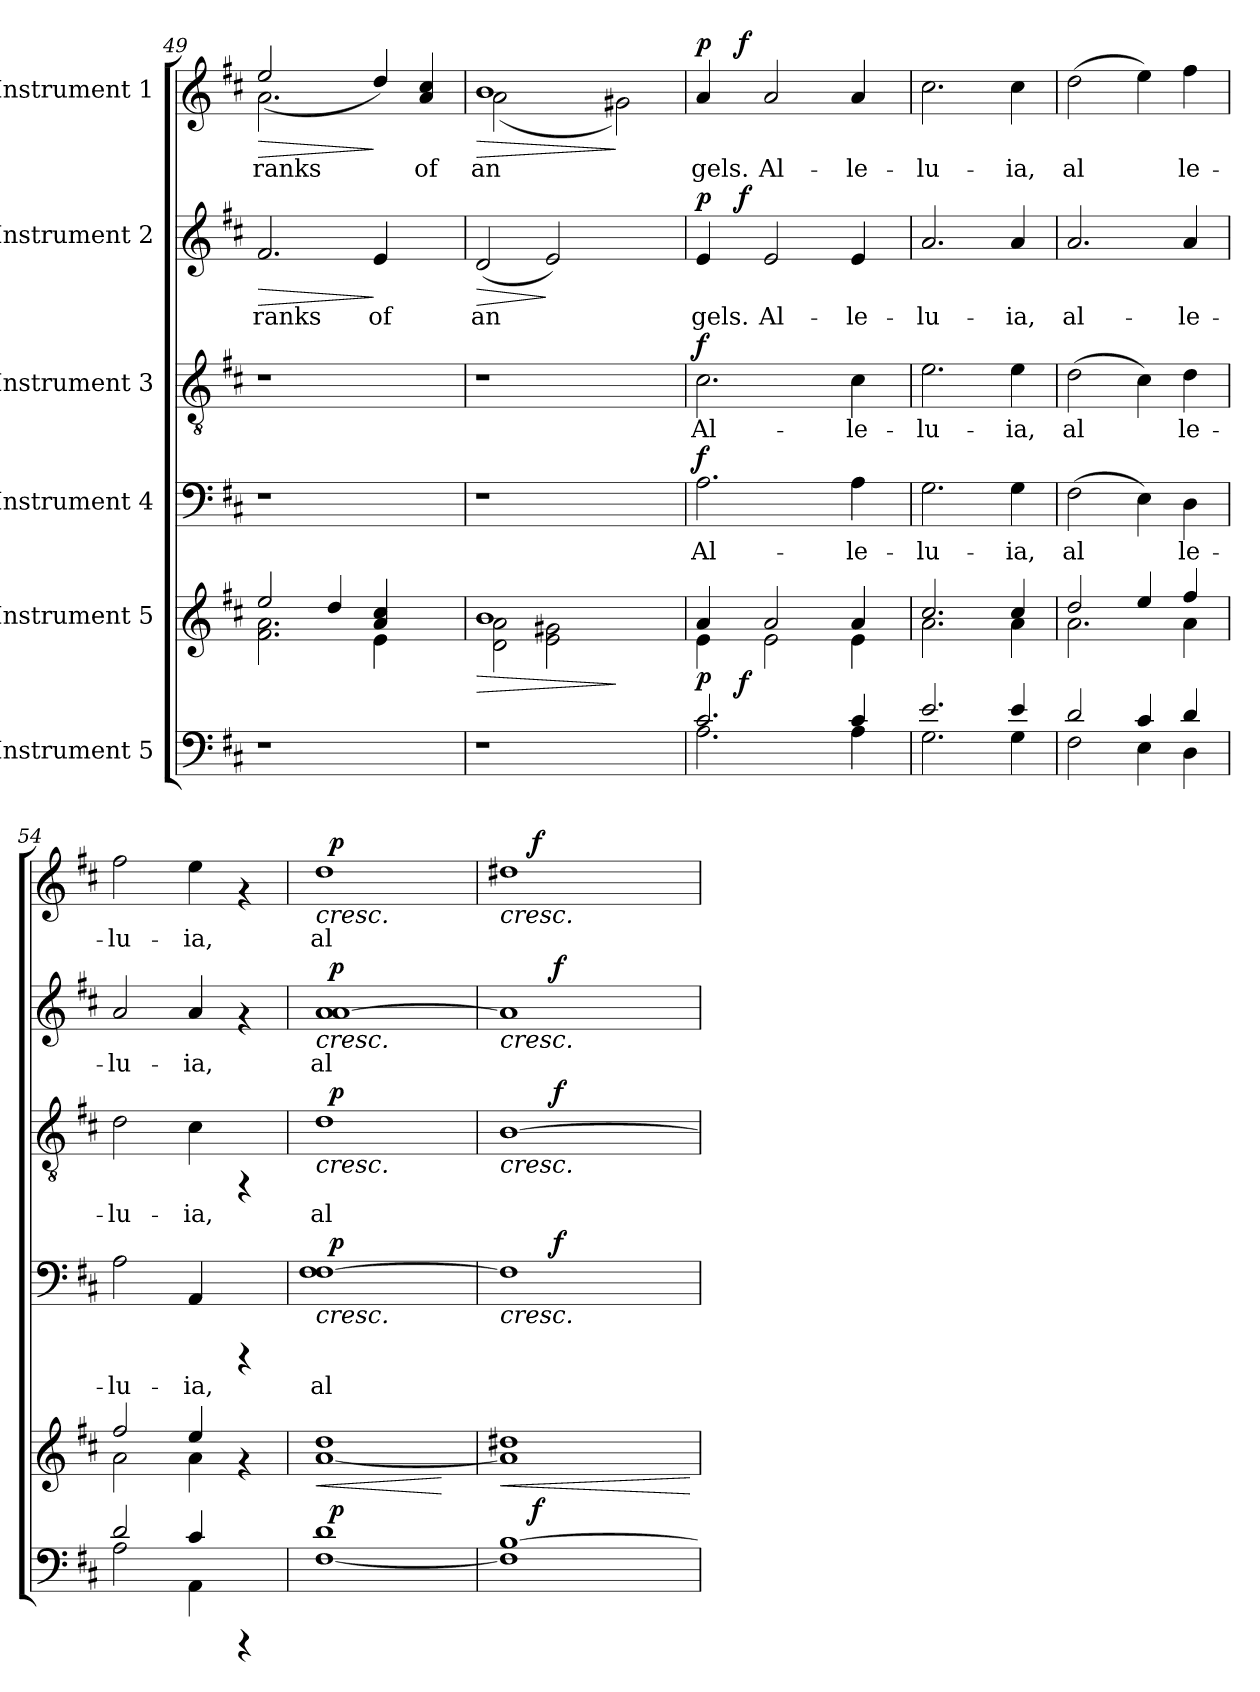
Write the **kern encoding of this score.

**kern	**dynam	**kern	**dynam	**kern	**text	**dynam	**kern	**text	**dynam	**kern	**text	**dynam	**kern	**text	**dynam
*part6	*part6	*part5	*part5	*part4	*part4	*part4	*part3	*part3	*part3	*part2	*part2	*part2	*part1	*part1	*part1
*staff6	*staff6	*staff5	*staff5	*staff4	*staff4	*staff4	*staff3	*staff3	*staff3	*staff2	*staff2	*staff2	*staff1	*staff1	*staff1
*I"Instrument 5	*	*I"Instrument 5	*	*I"Instrument 4	*	*	*I"Instrument 3	*	*	*I"Instrument 2	*	*	*I"Instrument 1	*	*
!!LO:PB:g=z
*clefF4	*	*clefG2	*	*clefF4	*	*	*clefGv2	*	*	*clefG2	*	*	*clefG2	*	*
*k[f#c#]	*	*k[f#c#]	*	*k[f#c#]	*	*	*k[f#c#]	*	*	*k[f#c#]	*	*	*k[f#c#]	*	*
*D:	*	*D:	*	*D:	*	*	*D:	*	*	*D:	*	*	*D:	*	*
=49	=49	=49	=49	=49	=49	=49	=49	=49	=49	=49	=49	=49	=49	=49	=49
*	*	*^	*	*	*	*	*	*	*	*	*	*	*	*	*
!	!	!	!	!	!	!	!	!	!	!	!	!LO:LY:b	!LO:HP:b	!	!LO:LY:b	!LO:HP:b
*	*	*	*	*	*	*	*	*	*	*	*	*	*	*^	*	*
1r	.	2ee/	2.f#\ 2.a\	.	1r	.	.	1r	.	.	2.f#/	ranks	>	2.a\	(>2ee/	ranks	>
.	.	4dd/	.	.	.	.	.	.	.	.	.	.	.	.	2.ryy	.	.
!	!	!	!	!	!	!	!	!	!	!	!	!LO:LY:b	!	!	!	!LO:LY:b	!
.	.	4cc#/ 4a/	4e\	.	.	.	.	.	.	.	4e/	of	]	4dd/)	.	.	]
!	!	!	!	!	!	!	!	!	!	!	!	!	!	!	!	!LO:LY:b	!
4ryy	.	4ryy	4ryy	.	4ryy	.	.	4ryy	.	.	4ryy	.	.	4cc#/ 4a/	.	of	.
=50	=50	=50	=50	=50	=50	=50	=50	=50	=50	=50	=50	=50	=50	=50	=50	=50	=50
!	!	!	!	!LO:HP:b	!	!	!	!	!	!	!	!LO:LY:b	!LO:HP:b	!	!	!LO:LY:b	!LO:HP:b
1r	.	1b	2d\ 2a\	>	1r	.	.	1r	.	.	(<2d/	an-	>	1b	(<2a\	an-	>
!	!	!	!	!	!	!	!	!	!	!	!	!LO:LY:b	!	!	!	!	!
.	.	.	2e\ 2g#X\	.	.	.	.	.	.	.	2e/)	--	]	.	1ryy	.	.
!	!	!	!	!	!	!	!	!	!	!	!	!	!	!	!	!LO:LY:b	!
2ryy	.	2ryy	2ryy	]	2ryy	.	.	2ryy	.	.	2ryy	.	.	2g#X\)	.	--	]
=51	=51	=51	=51	=51	=51	=51	=51	=51	=51	=51	=51	=51	=51	=51	=51	=51	=51
*^	*	*	*	*	*	*	*	*	*	*	*	*	*	*	*	*	*
!	!	!LO:DY:a	!	!	!	!	!LO:LY:b	!LO:DY:a	!	!LO:LY:b	!LO:DY:a	!	!LO:LY:b	!LO:DY:a	!	!	!LO:LY:b	!LO:DY:a
*	*	*	*	*^	*	*	*	*	*	*	*	*^	*	*	*	*	*	*
2.c#/	2.A\	p	4a/	4e\	8ryy	.	2.A\	Al-	f	2.c#\	Al-	f	4e/	8ryy	-gels.	p	4a/	8ryy	-gels.	p
.	.	.	.	.	32ryy	.	.	.	.	.	.	.	.	32ryy	.	.	.	32ryy	.	.
!	!	!	!	!	!	!LO:DY:b	!	!	!	!	!	!	!	!	!	!LO:DY:a	!	!	!	!LO:DY:a
.	.	.	.	.	2ryy	f	.	.	.	.	.	.	.	2ryy	.	f	.	2ryy	.	f
!	!	!	!	!	!	!	!	!	!	!	!	!	!	!	!LO:LY:b	!	!	!	!LO:LY:b	!
.	.	.	2a/	2e\	.	.	.	.	.	.	.	.	2e/	.	Al-	.	2a/	.	Al-	.
.	.	.	.	.	4ryy	.	.	.	.	.	.	.	.	4ryy	.	.	.	4ryy	.	.
!	!	!	!	!	!	!	!	!LO:LY:b	!	!	!LO:LY:b	!	!	!	!LO:LY:b	!	!	!	!LO:LY:b	!
4c#/	4A\	.	4a/	4e\	.	.	4A\	-le-	.	4c#\	-le-	.	4e/	.	-le-	.	4a/	.	-le-	.
.	.	.	.	.	16.ryy	.	.	.	.	.	.	.	.	16.ryy	.	.	.	16.ryy	.	.
=52	=52	=52	=52	=52	=52	=52	=52	=52	=52	=52	=52	=52	=52	=52	=52	=52	=52	=52	=52	=52
!	!	!	!	!	!	!	!	!LO:LY:b	!	!	!LO:LY:b	!	!	!	!LO:LY:b	!	!	!	!LO:LY:b	!
*	*	*	*	*	*	*	*	*	*	*	*	*	*v	*v	*	*	*	*	*	*
*	*	*	*	*v	*v	*	*	*	*	*	*	*	*	*	*	*v	*v	*	*
2.e/	2.G\	.	2.cc#/	2.a\	.	2.G\	-lu-	.	2.e\	-lu-	.	2.a/	-lu-	.	2.cc#\	-lu-	.
!	!	!	!	!	!	!	!LO:LY:b	!	!	!LO:LY:b	!	!	!LO:LY:b	!	!	!LO:LY:b	!
4e/	4G\	.	4cc#/	4a\	.	4G\	-ia,	.	4e\	-ia,	.	4a/	-ia,	.	4cc#\	-ia,	.
=53	=53	=53	=53	=53	=53	=53	=53	=53	=53	=53	=53	=53	=53	=53	=53	=53	=53
!	!	!	!	!	!	!	!LO:LY:b	!	!	!LO:LY:b	!	!	!LO:LY:b	!	!	!LO:LY:b	!
2d/	2F#\	.	2dd/	2.a\	.	(>2F#\	al-	.	(>2d\	al-	.	2.a/	al-	.	(>2dd\	al-	.
!	!	!	!	!	!	!	!LO:LY:b	!	!	!LO:LY:b	!	!	!	!	!	!LO:LY:b	!
4c#/	4E\	.	4ee/	.	.	4E\)	--	.	4c#\)	--	.	.	.	.	4ee\)	--	.
!	!	!	!	!	!	!	!LO:LY:b	!	!	!LO:LY:b	!	!	!LO:LY:b	!	!	!LO:LY:b	!
4d/	4D\	.	4ff#/	4a\	.	4D\	-le-	.	4d\	-le-	.	4a/	-le-	.	4ff#\	-le-	.
=54	=54	=54	=54	=54	=54	=54	=54	=54	=54	=54	=54	=54	=54	=54	=54	=54	=54
!	!	!	!	!	!	!	!LO:LY:b	!	!	!LO:LY:b	!	!	!LO:LY:b	!	!	!LO:LY:b	!
2d/	2A\	.	2ff#/	2a\	.	2A\	-lu-	.	2d\	-lu-	.	2a/	-lu-	.	2ff#\	-lu-	.
!	!	!	!	!	!	!	!LO:LY:b	!	!	!LO:LY:b	!	!	!LO:LY:b	!	!	!LO:LY:b	!
4c#/	4AA\	.	4ee/	4a\	.	4AA/	-ia,	.	4c#\	-ia,	.	4a/	-ia,	.	4ee\	-ia,	.
4rCCC	4ryy	.	4rf	4ryy	.	4rCCC	.	.	4rFF	.	.	4rf	.	.	4rf	.	.
!!LO:PB:g=z
=55	=55	=55	=55	=55	=55	=55	=55	=55	=55	=55	=55	=55	=55	=55	=55	=55	=55
!	!	!	!	!	!LO:HP:b	!	!LO:LY:b	!LO:HP:b	!	!LO:LY:b	!LO:HP:b	!	!LO:LY:b	!LO:HP:b	!	!LO:LY:b	!LO:HP:b
*	*	*	*v	*v	*	*^	*	*	*^	*	*	*^	*	*	*^	*	*
[<1F# 1d	32ryy	.	[<1a 1dd	<	1F# [>1F#	32ryy	al-	<	1d	32ryy	al-	<	1a [<1a	32ryy	al-	<	1dd	32ryy	al-	<
!	!	!LO:DY:a	!	!	!	!	!	!LO:DY:a	!	!	!	!LO:DY:a	!	!	!	!LO:DY:a	!	!	!	!LO:DY:a
.	2ryy	p	.	.	.	2ryy	.	p	.	2ryy	.	p	.	2ryy	.	p	.	2ryy	.	p
.	4...ryy	.	.	.	.	4...ryy	.	.	.	4...ryy	.	.	.	4...ryy	.	.	.	4...ryy	.	.
.	.	.	.	[	.	.	.	[	.	.	.	[	.	.	.	[	.	.	.	[
=56	=56	=56	=56	=56	=56	=56	=56	=56	=56	=56	=56	=56	=56	=56	=56	=56	=56	=56	=56	=56
!	!	!	!	!LO:HP:b	!	!	!LO:LY:b	!LO:HP:b	!	!	!LO:LY:b	!LO:HP:b	!	!	!LO:LY:b	!LO:HP:b	!	!	!LO:LY:b	!LO:HP:b
[>1B 1F#]	8ryy	.	1a] 1dd#X	<	1F#]	8.ryy	--	<	[>1B	8.ryy	--	<	1a]	8.ryy	--	<	1dd#X	8ryy	--	<
!	!	!LO:DY:a	!	!	!	!	!	!	!	!	!	!	!	!	!	!	!	!	!	!LO:DY:a
.	2..ryy	f	.	.	.	.	.	.	.	.	.	.	.	.	.	.	.	2..ryy	.	f
!	!	!	!	!	!	!	!	!LO:DY:a	!	!	!	!LO:DY:a	!	!	!	!LO:DY:a	!	!	!	!
.	.	.	.	.	.	2ryy	.	f	.	2ryy	.	f	.	2ryy	.	f	.	.	.	.
.	.	.	.	.	.	4ryy	.	.	.	4ryy	.	.	.	4ryy	.	.	.	.	.	.
.	.	.	.	.	.	16ryy	.	.	.	16ryy	.	.	.	16ryy	.	.	.	.	.	.
.	.	.	.	[	.	.	.	[	.	.	.	[	.	.	.	[	.	.	.	[
*	*	*	*	*	*v	*v	*	*	*	*	*	*	*v	*v	*	*	*v	*v	*	*
*v	*v	*	*	*	*	*	*	*v	*v	*	*	*	*	*	*	*	*
=	=	=	=	=	=	=	=	=	=	=	=	=	=	=	=
*-	*-	*-	*-	*-	*-	*-	*-	*-	*-	*-	*-	*-	*-	*-	*-
